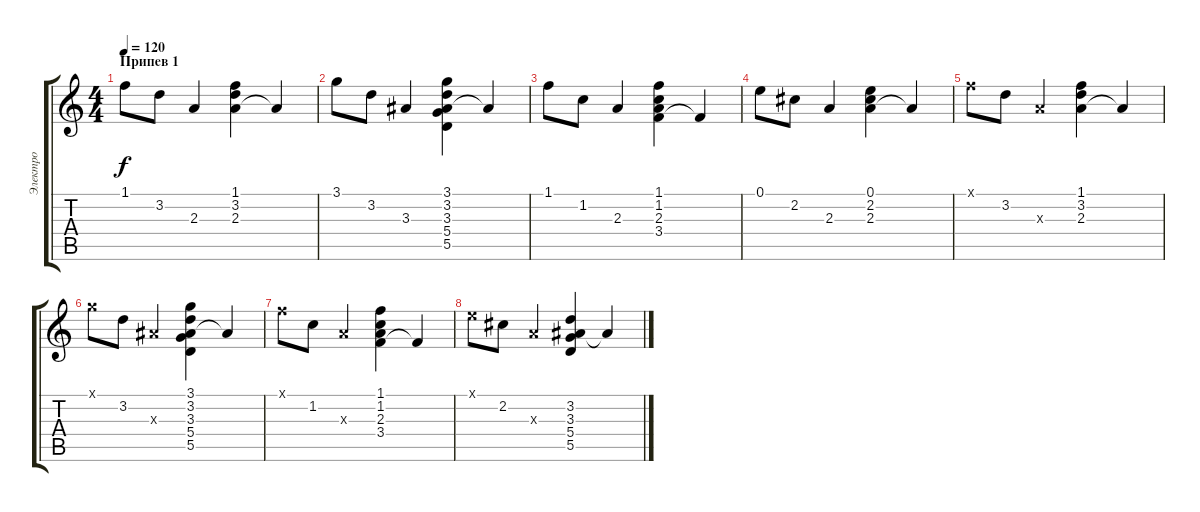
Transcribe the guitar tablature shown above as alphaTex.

\track ("Электро" "Электро") {instrument electricguitarclean}
\staff {score tabs}
\tuning (E4 B3 G3 D3 A2 E2) {hide}
\ts (4 4)
\section ("" "Припев 1")
\tempo 120
\clef g2
\ks c
1.1.8{dy f} 3.2.8 2.3.4 (1.1 3.2 2.3).4 2.3{t}.4 |
3.1.8 3.2.8 3.3.4 (3.1 3.2 3.3 5.4 5.5).4 3.3{t}.4 |
1.1.8 1.2.8 2.3.4 (1.1 1.2 2.3 3.4).4 3.4{t}.4 |
0.1.8 2.2.8 2.3.4 (0.1 2.2 2.3).4 2.3{t}.4 |
1.1{x}.8 3.2.8 2.3{x}.4 (1.1 3.2 2.3).4 2.3{t}.4 |
3.1{x}.8 3.2.8 3.3{x}.4 (3.1 3.2 3.3 5.4 5.5).4 3.3{t}.4 |
1.1{x}.8 1.2.8 2.3{x}.4 (1.1 1.2 2.3 3.4).4 3.4{t}.4 |
0.1{x}.8 2.2.8 2.3{x}.4 (3.2 3.3 5.4 5.5).4 3.3{t}.4
